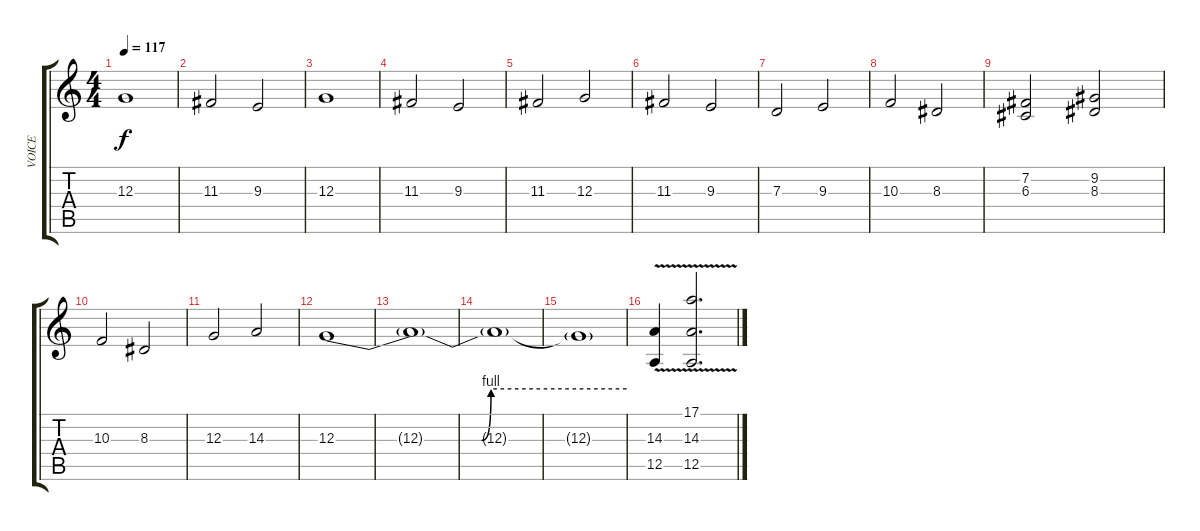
\track ("VOICE" "VOICE") {instrument clarinet}
\staff {score tabs}
\tuning (E4 B3 G3 D3 A2 E2) {hide}
\ts (4 4)
\tempo 117
\clef g2
\ks c
12.3.1{dy f} |
11.3.2 9.3.2 |
12.3.1 |
11.3.2 9.3.2 |
11.3.2 12.3.2 |
11.3.2 9.3.2 |
7.3.2 9.3.2 |
10.3.2 8.3.2 |
(7.2 6.3).2 (9.2 8.3).2 |
10.3.2 8.3.2 |
12.3.2 14.3.2 |
12.3{be (custom 0 0 30 0 32 4 60 4)}.1 |
12.3{t}.1 |
12.3{t}.1 |
12.3{t}.1 |
(14.3{v} 12.5{v}).4 (17.1{v} 14.3{v} 12.5{v}).2{d}
